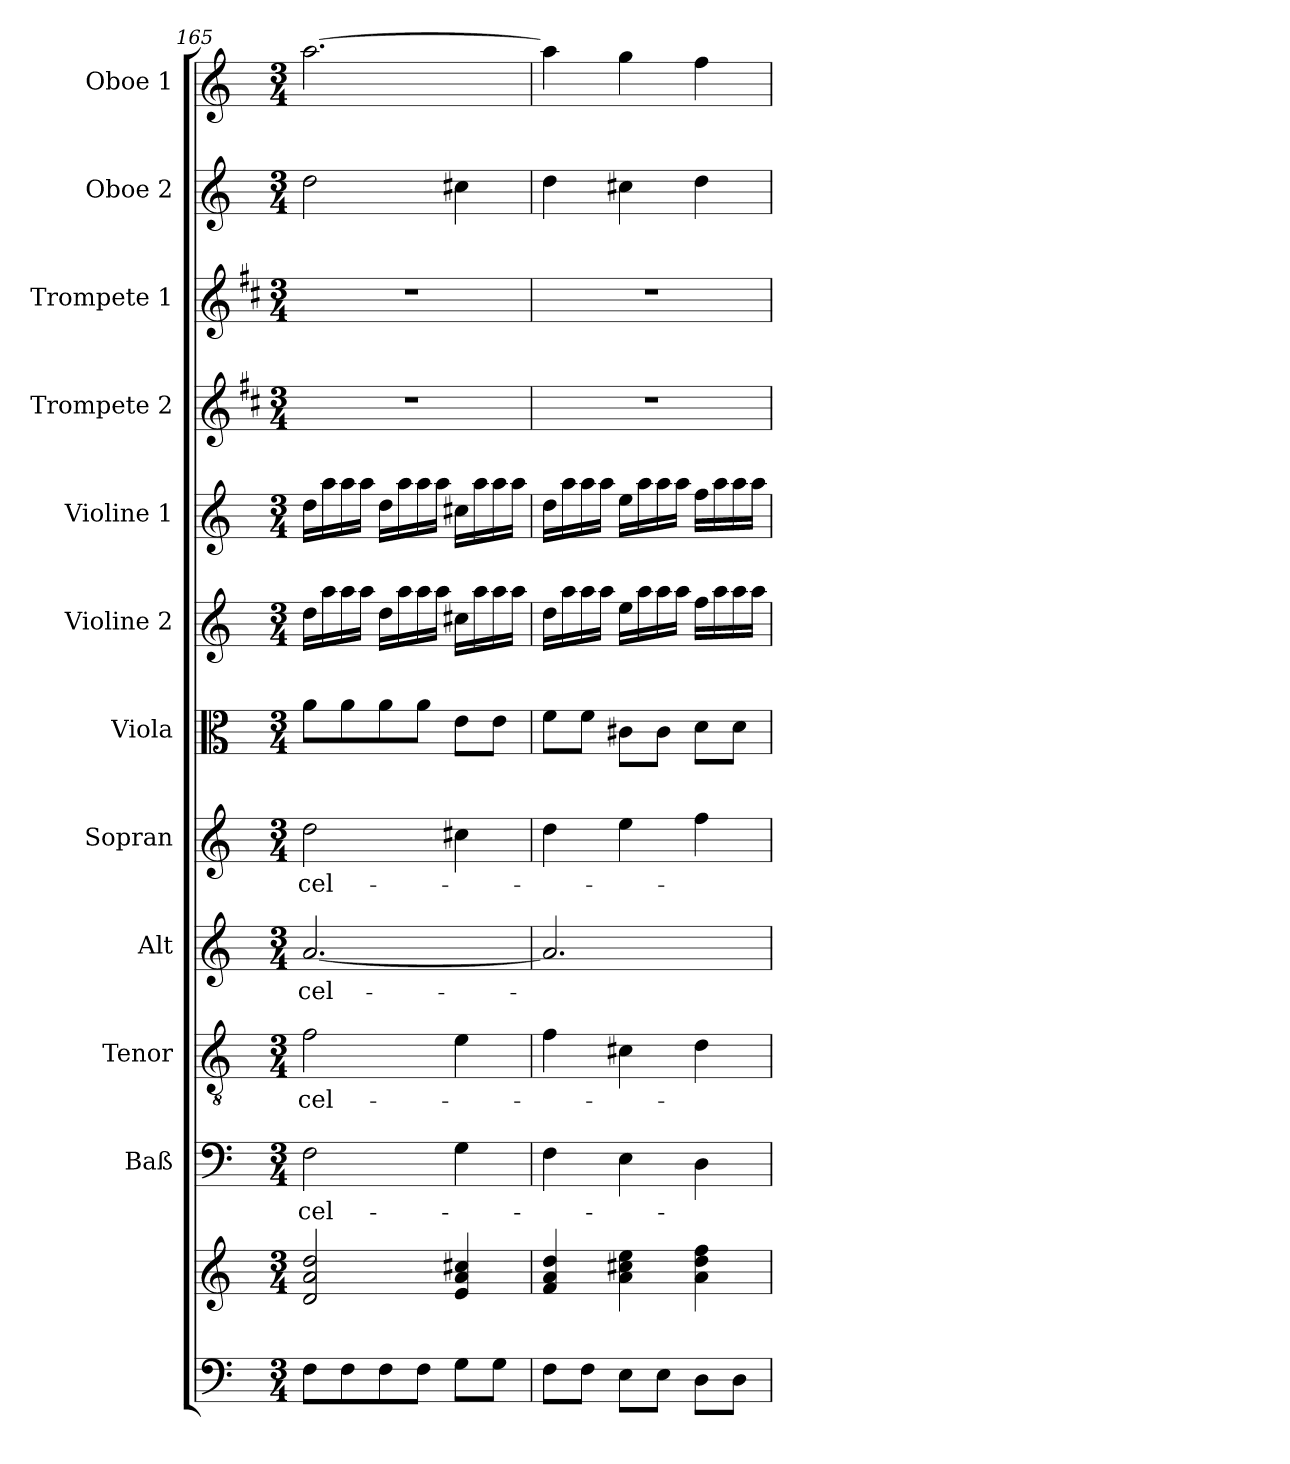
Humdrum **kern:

**kern	**kern	**kern	**text	**kern	**text	**kern	**text	**kern	**text	**kern	**kern	**kern	**kern	**kern	**kern	**kern
*part12	*part12	*part11	*part11	*part10	*part10	*part9	*part9	*part8	*part8	*part7	*part6	*part5	*part4	*part3	*part2	*part1
*staff13	*staff12	*staff11	*staff11	*staff10	*staff10	*staff9	*staff9	*staff8	*staff8	*staff7	*staff6	*staff5	*staff4	*staff3	*staff2	*staff1
*	*	*I"Baß	*	*I"Tenor	*	*I"Alt	*	*I"Sopran	*	*I"Viola	*I"Violine 2	*I"Violine 1	*I"Trompete 2	*I"Trompete 1	*I"Oboe 2	*I"Oboe 1
*	*	*I'Baß	*	*I'Ten	*	*I'Alt	*	*I'Sop	*	*I'Vla.	*I'Vln. 2	*I'Vln. 1	*I'Trp. 2	*I'Trp. 1	*I'Ob. 2	*I'Ob. 1
*clefF4	*clefG2	*clefF4	*	*clefGv2	*	*clefG2	*	*clefG2	*	*clefC3	*clefG2	*clefG2	*clefG2	*clefG2	*clefG2	*clefG2
*	*	*	*	*	*	*	*	*	*	*	*	*	*ITrd1c2	*ITrd1c2	*	*
*k[]	*k[]	*k[]	*	*k[]	*	*k[]	*	*k[]	*	*k[]	*k[]	*k[]	*k[]	*k[]	*k[]	*k[]
*C:	*C:	*C:	*	*C:	*	*C:	*	*C:	*	*C:	*C:	*C:	*C:	*C:	*C:	*C:
*M3/4	*M3/4	*M3/4	*	*M3/4	*	*M3/4	*	*M3/4	*	*M3/4	*M3/4	*M3/4	*M3/4	*M3/4	*M3/4	*M3/4
=165	=165	=165	=165	=165	=165	=165	=165	=165	=165	=165	=165	=165	=165	=165	=165	=165
!	!	!	!LO:LY:b	!	!LO:LY:b	!	!LO:LY:b	!	!LO:LY:b	!	!	!	!	!	!	!
8F\L	2d/ 2a/ 2dd/	2F\	-cel-	2f\	-cel-	[2.a/	-cel-	2dd\	-cel-	8a\L	16dd\LL	16dd\LL	2.r	2.r	2dd\	[2.aa\
.	.	.	.	.	.	.	.	.	.	.	16aa\	16aa\	.	.	.	.
8F\	.	.	.	.	.	.	.	.	.	8a\	16aa\	16aa\	.	.	.	.
.	.	.	.	.	.	.	.	.	.	.	16aa\JJ	16aa\JJ	.	.	.	.
8F\	.	.	.	.	.	.	.	.	.	8a\	16dd\LL	16dd\LL	.	.	.	.
.	.	.	.	.	.	.	.	.	.	.	16aa\	16aa\	.	.	.	.
8F\J	.	.	.	.	.	.	.	.	.	8a\J	16aa\	16aa\	.	.	.	.
.	.	.	.	.	.	.	.	.	.	.	16aa\JJ	16aa\JJ	.	.	.	.
8G\L	4e/ 4a/ 4cc#X/	4G\	.	4e\	.	.	.	4cc#X\	.	8e\L	16cc#X\LL	16cc#X\LL	.	.	4cc#X\	.
.	.	.	.	.	.	.	.	.	.	.	16aa\	16aa\	.	.	.	.
8G\J	.	.	.	.	.	.	.	.	.	8e\J	16aa\	16aa\	.	.	.	.
.	.	.	.	.	.	.	.	.	.	.	16aa\JJ	16aa\JJ	.	.	.	.
=166	=166	=166	=166	=166	=166	=166	=166	=166	=166	=166	=166	=166	=166	=166	=166	=166
8F\L	4f/ 4a/ 4dd/	4F\	.	4f\	.	2.a/]	.	4dd\	.	8f\L	16dd\LL	16dd\LL	2.r	2.r	4dd\	4aa\]
.	.	.	.	.	.	.	.	.	.	.	16aa\	16aa\	.	.	.	.
8F\J	.	.	.	.	.	.	.	.	.	8f\J	16aa\	16aa\	.	.	.	.
.	.	.	.	.	.	.	.	.	.	.	16aa\JJ	16aa\JJ	.	.	.	.
8E\L	4a\ 4cc#X\ 4ee\	4E\	.	4c#X\	.	.	.	4ee\	.	8c#X\L	16ee\LL	16ee\LL	.	.	4cc#X\	4gg\
.	.	.	.	.	.	.	.	.	.	.	16aa\	16aa\	.	.	.	.
8E\J	.	.	.	.	.	.	.	.	.	8c#\J	16aa\	16aa\	.	.	.	.
.	.	.	.	.	.	.	.	.	.	.	16aa\JJ	16aa\JJ	.	.	.	.
8D\L	4a\ 4dd\ 4ff\	4D\	.	4d\	.	.	.	4ff\	.	8d\L	16ff\LL	16ff\LL	.	.	4dd\	4ff\
.	.	.	.	.	.	.	.	.	.	.	16aa\	16aa\	.	.	.	.
8D\J	.	.	.	.	.	.	.	.	.	8d\J	16aa\	16aa\	.	.	.	.
.	.	.	.	.	.	.	.	.	.	.	16aa\JJ	16aa\JJ	.	.	.	.
=	=	=	=	=	=	=	=	=	=	=	=	=	=	=	=	=
*-	*-	*-	*-	*-	*-	*-	*-	*-	*-	*-	*-	*-	*-	*-	*-	*-
